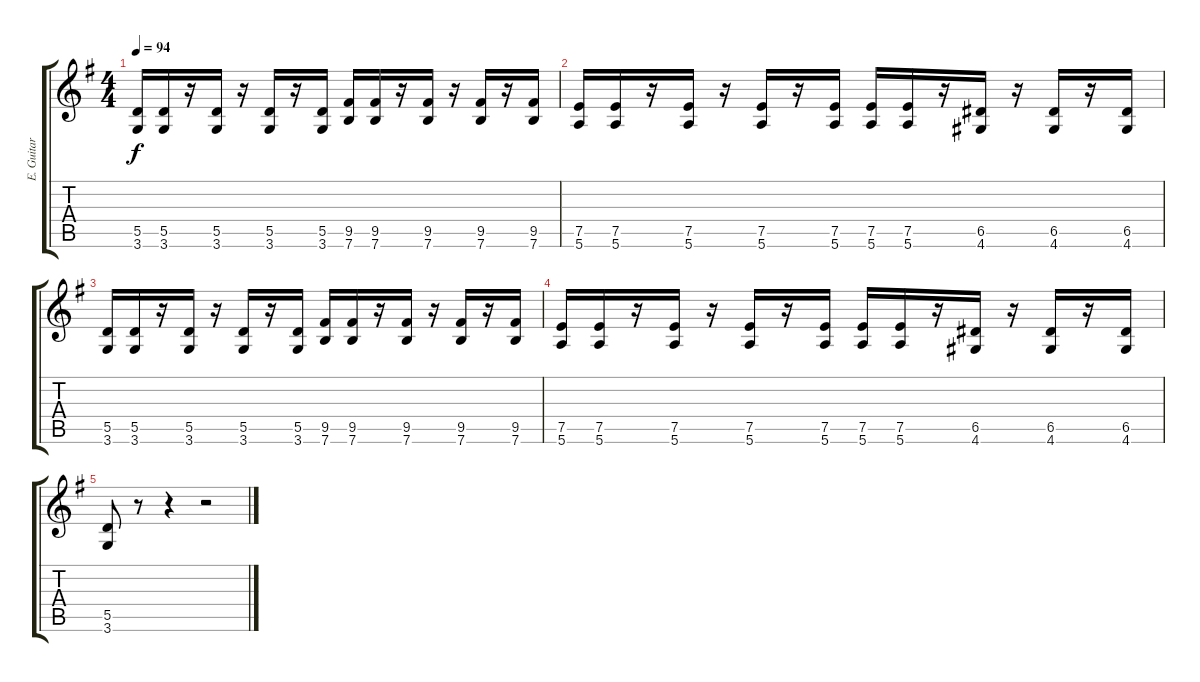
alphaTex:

\track ("E. Guitar II" "E. Guitar ") {instrument overdrivenguitar}
\staff {score tabs}
\tuning (E4 B3 G3 D3 A2 E2) {hide}
\ts (4 4)
\tempo 94
\clef g2
\ks g
(5.5 3.6).16{dy f} (5.5 3.6).16 r.16 (5.5 3.6).16 r.16 (5.5 3.6).16 r.16 (5.5 3.6).16 (9.5 7.6).16 (9.5 7.6).16 r.16 (9.5 7.6).16 r.16 (9.5 7.6).16 r.16 (9.5 7.6).16 |
(7.5 5.6).16 (7.5 5.6).16 r.16 (7.5 5.6).16 r.16 (7.5 5.6).16 r.16 (7.5 5.6).16 (7.5 5.6).16 (7.5 5.6).16 r.16 (6.5 4.6).16 r.16 (6.5 4.6).16 r.16 (6.5 4.6).16 |
(5.5 3.6).16 (5.5 3.6).16 r.16 (5.5 3.6).16 r.16 (5.5 3.6).16 r.16 (5.5 3.6).16 (9.5 7.6).16 (9.5 7.6).16 r.16 (9.5 7.6).16 r.16 (9.5 7.6).16 r.16 (9.5 7.6).16 |
(7.5 5.6).16 (7.5 5.6).16 r.16 (7.5 5.6).16 r.16 (7.5 5.6).16 r.16 (7.5 5.6).16 (7.5 5.6).16 (7.5 5.6).16 r.16 (6.5 4.6).16 r.16 (6.5 4.6).16 r.16 (6.5 4.6).16 |
(5.5 3.6).8 r.8 r.4 r.2
